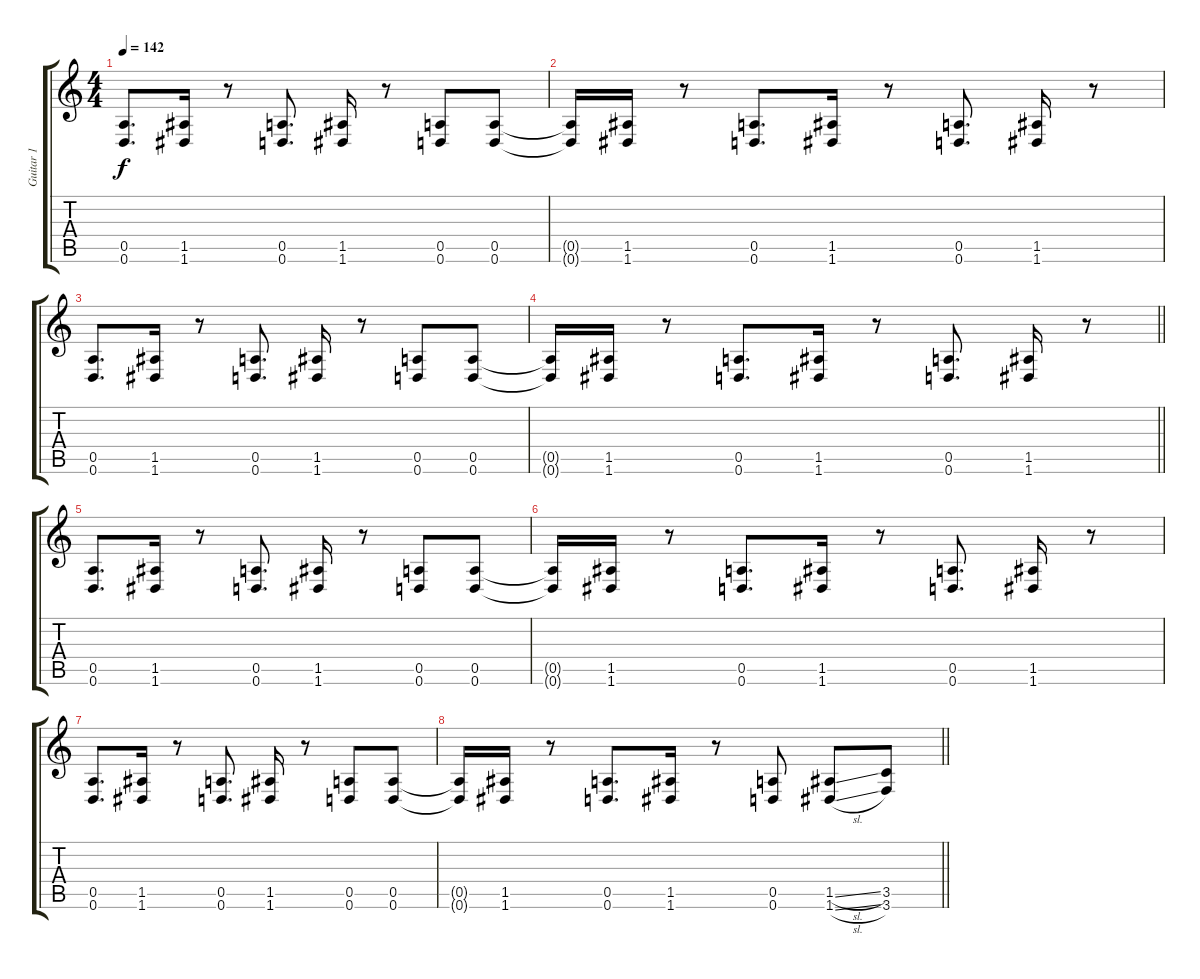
\track ("Guitar 1" "Guitar 1") {instrument distortionguitar}
\staff {score tabs}
\tuning (E4 B3 G3 D3 A2 D2) {hide}
\ts (4 4)
\tempo 142
\clef g2
\ks c
(0.5 0.6).8{d dy f} (1.5 1.6).16 r.8 (0.5 0.6).8{d} (1.5 1.6).16 r.8 (0.5 0.6).8 (0.5 0.6).8 |
(0.5{t} 0.6{t}).16 (1.5 1.6).16 r.8 (0.5 0.6).8{d} (1.5 1.6).16 r.8 (0.5 0.6).8{d} (1.5 1.6).16 r.8 |
(0.5 0.6).8{d} (1.5 1.6).16 r.8 (0.5 0.6).8{d} (1.5 1.6).16 r.8 (0.5 0.6).8 (0.5 0.6).8 |
\barLineRight lightlight
(0.5{t} 0.6{t}).16 (1.5 1.6).16 r.8 (0.5 0.6).8{d} (1.5 1.6).16 r.8 (0.5 0.6).8{d} (1.5 1.6).16 r.8 |
(0.5 0.6).8{d} (1.5 1.6).16 r.8 (0.5 0.6).8{d} (1.5 1.6).16 r.8 (0.5 0.6).8 (0.5 0.6).8 |
(0.5{t} 0.6{t}).16 (1.5 1.6).16 r.8 (0.5 0.6).8{d} (1.5 1.6).16 r.8 (0.5 0.6).8{d} (1.5 1.6).16 r.8 |
(0.5 0.6).8{d} (1.5 1.6).16 r.8 (0.5 0.6).8{d} (1.5 1.6).16 r.8 (0.5 0.6).8 (0.5 0.6).8 |
\barLineRight lightlight
(0.5{t} 0.6{t}).16 (1.5 1.6).16 r.8 (0.5 0.6).8{d} (1.5 1.6).16 r.8 (0.5 0.6).8 (1.5{sl} 1.6{sl}).8 (3.5 3.6).8
